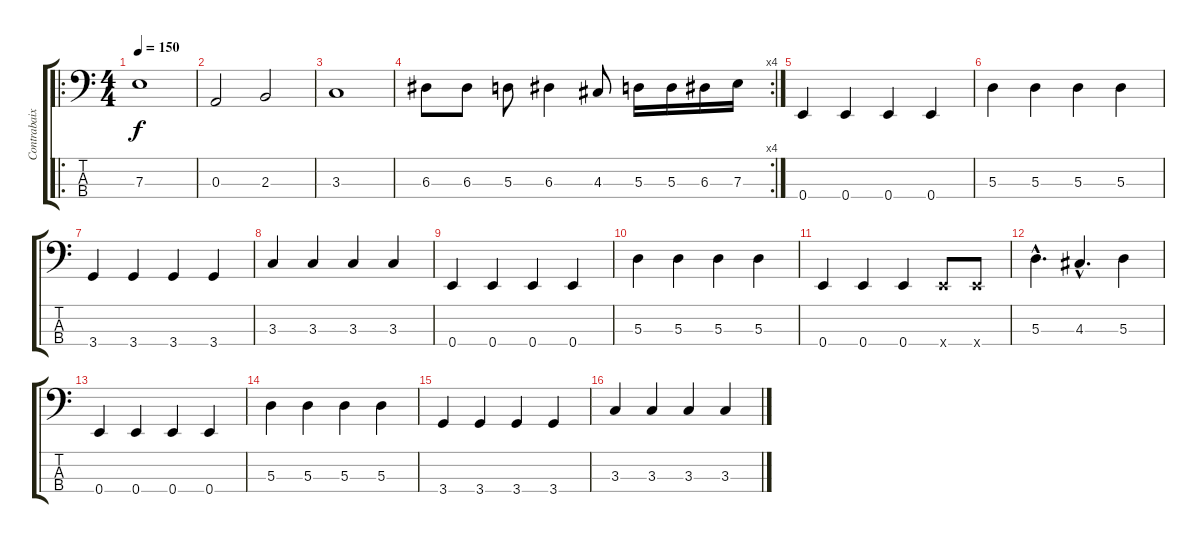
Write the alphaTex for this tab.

\track ("Contrabaixo" "Contrabaix") {instrument electricbasspick}
\staff {score tabs}
\tuning (G2 D2 A1 E1) {hide}
\ro
\ts (4 4)
\tempo 150
\clef f4
\ks c
7.3.1{dy f} |
0.3.2 2.3.2 |
3.3.1 |
\rc 4
6.3.8 6.3.8 5.3.8 6.3.4 4.3.8 5.3.16 5.3.16 6.3.16 7.3.16 |
0.4.4 0.4.4 0.4.4 0.4.4 |
5.3.4 5.3.4 5.3.4 5.3.4 |
3.4.4 3.4.4 3.4.4 3.4.4 |
3.3.4 3.3.4 3.3.4 3.3.4 |
0.4.4 0.4.4 0.4.4 0.4.4 |
5.3.4 5.3.4 5.3.4 5.3.4 |
0.4.4 0.4.4 0.4.4 0.4{x}.8 0.4{x}.8 |
5.3{hac}.4{d} 4.3{hac}.4{d} 5.3.4 |
0.4.4 0.4.4 0.4.4 0.4.4 |
5.3.4 5.3.4 5.3.4 5.3.4 |
3.4.4 3.4.4 3.4.4 3.4.4 |
3.3.4 3.3.4 3.3.4 3.3.4
